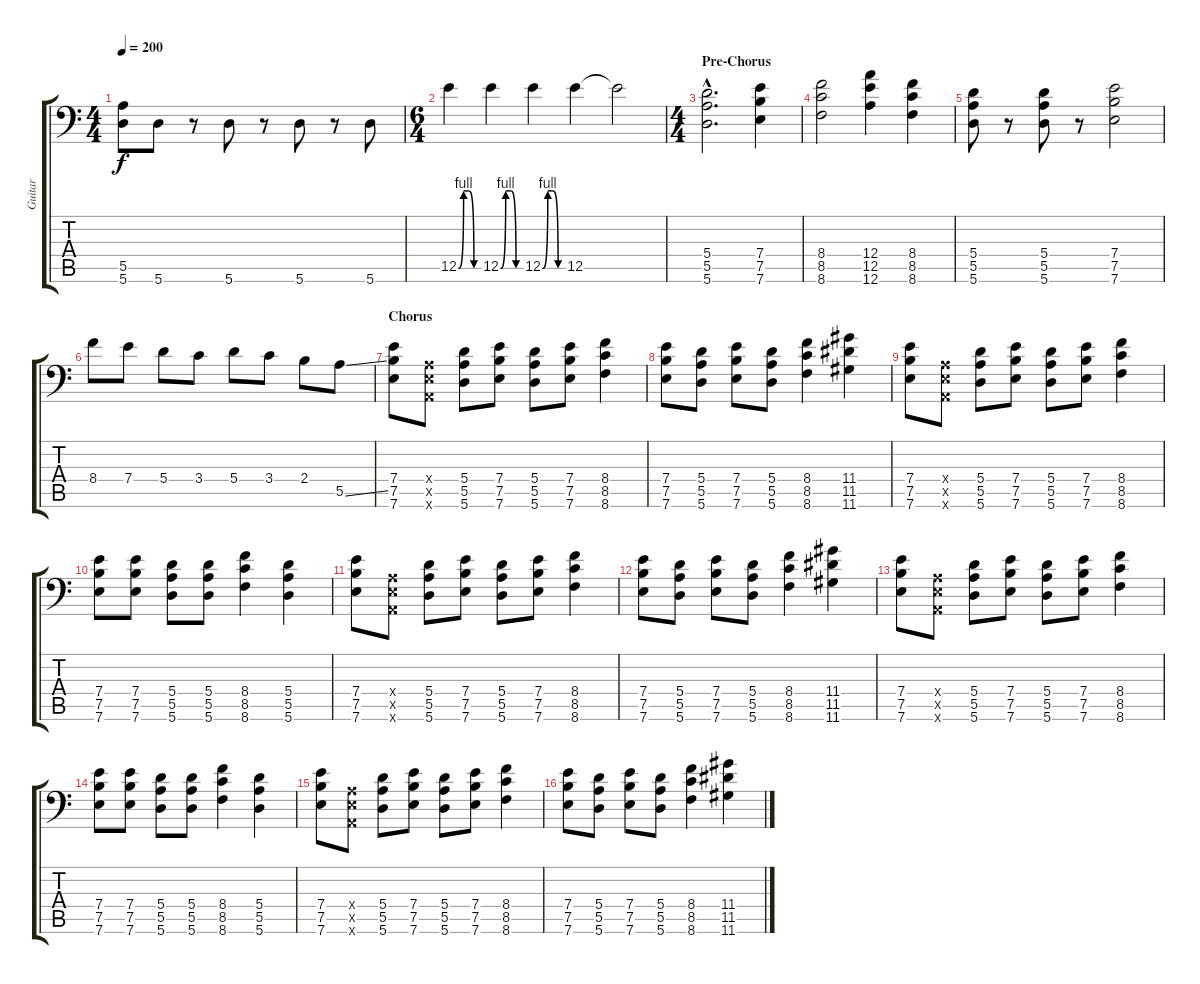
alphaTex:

\track ("Guitar" "Guitar") {instrument distortionguitar}
\staff {score tabs}
\tuning (D4 A3 F3 A2 E2 A1) {hide}
\ts (4 4)
\tempo 200
\clef f4
\ks c
(5.5 5.6).8{dy f} 5.6.8 r.8 5.6.8 r.8 5.6.8 r.8 5.6.8 |
\ts (6 4)
12.5{be (custom 0 0 15 4 30 4 45 0 60 0)}.4 12.5{be (custom 0 0 15 4 30 4 45 0 60 0)}.4 12.5{be (custom 0 0 15 4 30 4 45 0 60 0)}.4 12.5.4 12.5{t}.2 |
\ts (4 4)
\section ("" "Pre-Chorus")
(5.4{hac} 5.5{hac} 5.6{hac}).2{d} (7.4 7.5 7.6).4 |
(8.4 8.5 8.6).2 (12.4 12.5 12.6).4 (8.4 8.5 8.6).4 |
(5.4 5.5 5.6).8 r.8 (5.4 5.5 5.6).8 r.8 (7.4 7.5 7.6).2 |
8.4.8 7.4.8 5.4.8 3.4.8 5.4.8 3.4.8 2.4.8 5.5{ss}.8 |
\section ("" "Chorus")
(7.4 7.5 7.6).8 (0.4{x} 0.5{x} 0.6{x}).8 (5.4 5.5 5.6).8 (7.4 7.5 7.6).8 (5.4 5.5 5.6).8 (7.4 7.5 7.6).8 (8.4 8.5 8.6).4 |
(7.4 7.5 7.6).8 (5.4 5.5 5.6).8 (7.4 7.5 7.6).8 (5.4 5.5 5.6).8 (8.4 8.5 8.6).4 (11.4 11.5 11.6).4 |
(7.4 7.5 7.6).8 (0.4{x} 0.5{x} 0.6{x}).8 (5.4 5.5 5.6).8 (7.4 7.5 7.6).8 (5.4 5.5 5.6).8 (7.4 7.5 7.6).8 (8.4 8.5 8.6).4 |
(7.4 7.5 7.6).8 (7.4 7.5 7.6).8 (5.4 5.5 5.6).8 (5.4 5.5 5.6).8 (8.4 8.5 8.6).4 (5.4 5.5 5.6).4 |
(7.4 7.5 7.6).8 (0.4{x} 0.5{x} 0.6{x}).8 (5.4 5.5 5.6).8 (7.4 7.5 7.6).8 (5.4 5.5 5.6).8 (7.4 7.5 7.6).8 (8.4 8.5 8.6).4 |
(7.4 7.5 7.6).8 (5.4 5.5 5.6).8 (7.4 7.5 7.6).8 (5.4 5.5 5.6).8 (8.4 8.5 8.6).4 (11.4 11.5 11.6).4 |
(7.4 7.5 7.6).8 (0.4{x} 0.5{x} 0.6{x}).8 (5.4 5.5 5.6).8 (7.4 7.5 7.6).8 (5.4 5.5 5.6).8 (7.4 7.5 7.6).8 (8.4 8.5 8.6).4 |
(7.4 7.5 7.6).8 (7.4 7.5 7.6).8 (5.4 5.5 5.6).8 (5.4 5.5 5.6).8 (8.4 8.5 8.6).4 (5.4 5.5 5.6).4 |
(7.4 7.5 7.6).8 (0.4{x} 0.5{x} 0.6{x}).8 (5.4 5.5 5.6).8 (7.4 7.5 7.6).8 (5.4 5.5 5.6).8 (7.4 7.5 7.6).8 (8.4 8.5 8.6).4 |
(7.4 7.5 7.6).8 (5.4 5.5 5.6).8 (7.4 7.5 7.6).8 (5.4 5.5 5.6).8 (8.4 8.5 8.6).4 (11.4 11.5 11.6).4
